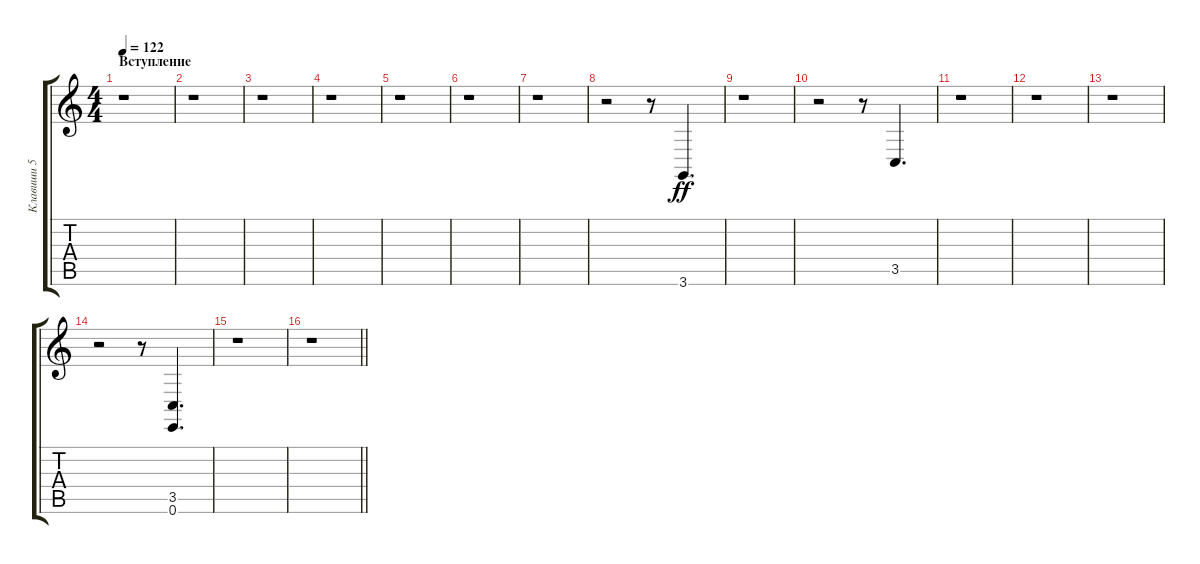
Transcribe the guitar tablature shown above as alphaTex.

\track ("Клавиши 5" "Клавиши 5") {instrument gunshot}
\staff {score tabs}
\tuning (E4 B3 G3 D3 A2 E2) {hide}
\ts (4 4)
\section ("" "Вступление")
\tempo 122
\clef g2
\ks c
r.1{dy ff instrument gunshot} |
r.1 |
r.1 |
r.1 |
r.1 |
r.1 |
r.1 |
r.2 r.8 3.6.4{d} |
r.1 |
r.2 r.8 3.5.4{d} |
r.1 |
r.1 |
r.1 |
r.2 r.8 (3.5 0.6).4{d} |
r.1 |
\barLineRight lightlight
r.1
